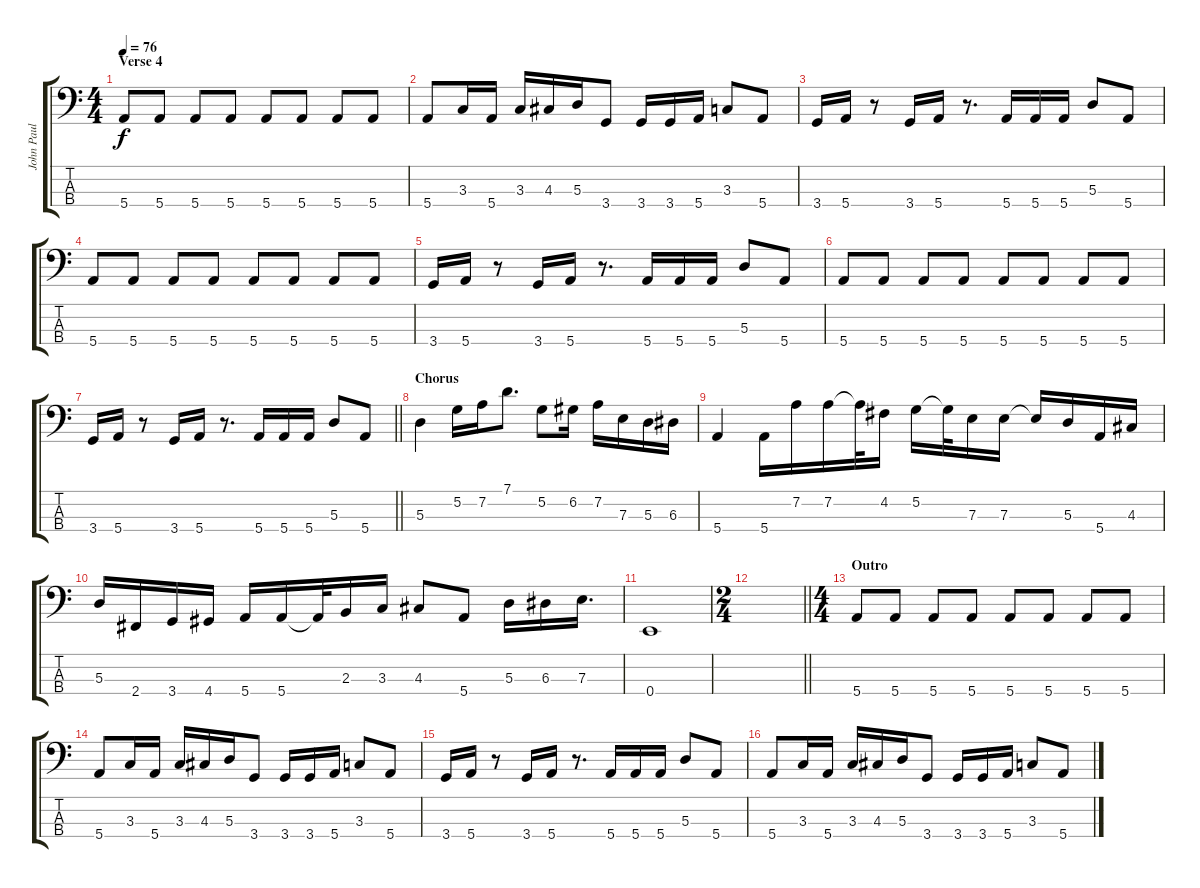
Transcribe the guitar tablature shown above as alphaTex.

\track ("John Paul Jones" "John Paul ") {instrument electricbassfinger}
\staff {score tabs}
\tuning (G2 D2 A1 E1) {hide}
\ts (4 4)
\section ("" "Verse 4")
\tempo 76
\clef f4
\ks c
5.4.8{dy f} 5.4.8 5.4.8 5.4.8 5.4.8 5.4.8 5.4.8 5.4.8 |
5.4.8 3.3.16 5.4.16 3.3.16 4.3.16 5.3.16 3.4.8 3.4.16 3.4.16 5.4.16 3.3.8 5.4.8 |
3.4.16 5.4.16 r.8 3.4.16 5.4.16 r.8{d} 5.4.16 5.4.16 5.4.16 5.3.8 5.4.8 |
5.4.8 5.4.8 5.4.8 5.4.8 5.4.8 5.4.8 5.4.8 5.4.8 |
3.4.16 5.4.16 r.8 3.4.16 5.4.16 r.8{d} 5.4.16 5.4.16 5.4.16 5.3.8 5.4.8 |
5.4.8 5.4.8 5.4.8 5.4.8 5.4.8 5.4.8 5.4.8 5.4.8 |
\barLineRight lightlight
3.4.16 5.4.16 r.8 3.4.16 5.4.16 r.8{d} 5.4.16 5.4.16 5.4.16 5.3.8 5.4.8 |
\section ("" "Chorus")
5.3.4 5.2.16 7.2.16 7.1.8{d} 5.2.8 6.2.16 7.2.16 7.3.16 5.3.16 6.3.16 |
5.4.4 5.4.16 7.2.16 7.2.16 7.2{t}.32 4.2.16 5.2.16 5.2{t}.32 7.3.16 7.3.16 7.3{t}.16 5.3.16 5.4.16 4.3.16 |
5.3.16 2.4.16 3.4.16 4.4.16 5.4.16 5.4.16 5.4{t}.32 2.3.16 3.3.16 4.3.8 5.4.8 5.3.16 6.3.16 7.3.16{d} |
0.4.1 |
\ts (2 4)
\barLineRight lightlight
|
\ts (4 4)
\section ("" "Outro")
5.4.8 5.4.8 5.4.8 5.4.8 5.4.8 5.4.8 5.4.8 5.4.8 |
5.4.8 3.3.16 5.4.16 3.3.16 4.3.16 5.3.16 3.4.8 3.4.16 3.4.16 5.4.16 3.3.8 5.4.8 |
3.4.16 5.4.16 r.8 3.4.16 5.4.16 r.8{d} 5.4.16 5.4.16 5.4.16 5.3.8 5.4.8 |
5.4.8 3.3.16 5.4.16 3.3.16 4.3.16 5.3.16 3.4.8 3.4.16 3.4.16 5.4.16 3.3.8 5.4.8
